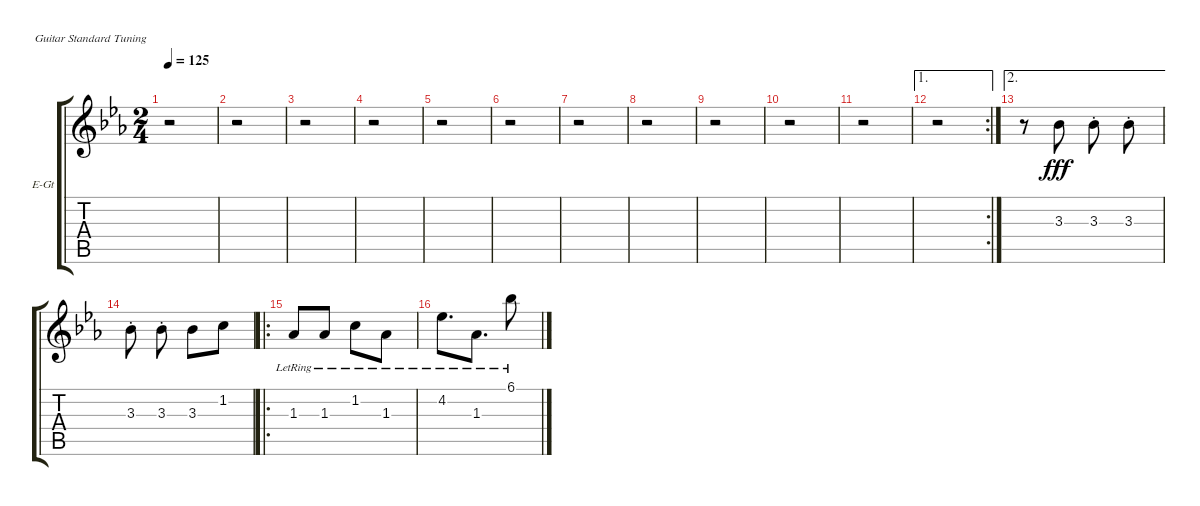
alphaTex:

\bracketExtendMode groupsimilarinstruments
\firstSystemTrackNameOrientation horizontal
\otherSystemsTrackNameOrientation horizontal
\track ("Гитара 1" "E-Gt") {instrument electricguitarjazz}
\staff {score tabs}
\tuning (E4 B3 G3 D3 A2 E2)
\ts (2 4)
\tempo 125
\clef g2
\ks cminor
r.2{dy f} |
r.2 |
r.2 |
r.2 |
r.2 |
r.2 |
r.2 |
r.2 |
r.2 |
r.2 |
r.2 |
\ae 1
\rc 2
r.2 |
\ae 2
r.8 3.3.8{dy fff} 3.3{st}.8{beam split} 3.3{st}.8 |
3.3{st}.8{beam split} 3.3{st}.8 3.3.8 1.2.8 |
\ro
1.3{lr}.8 1.3{lr}.8 1.2{lr}.8 1.3{lr}.8 |
4.2{lr}.8{d} 1.3{lr}.8{d} 6.1{lr}.8
